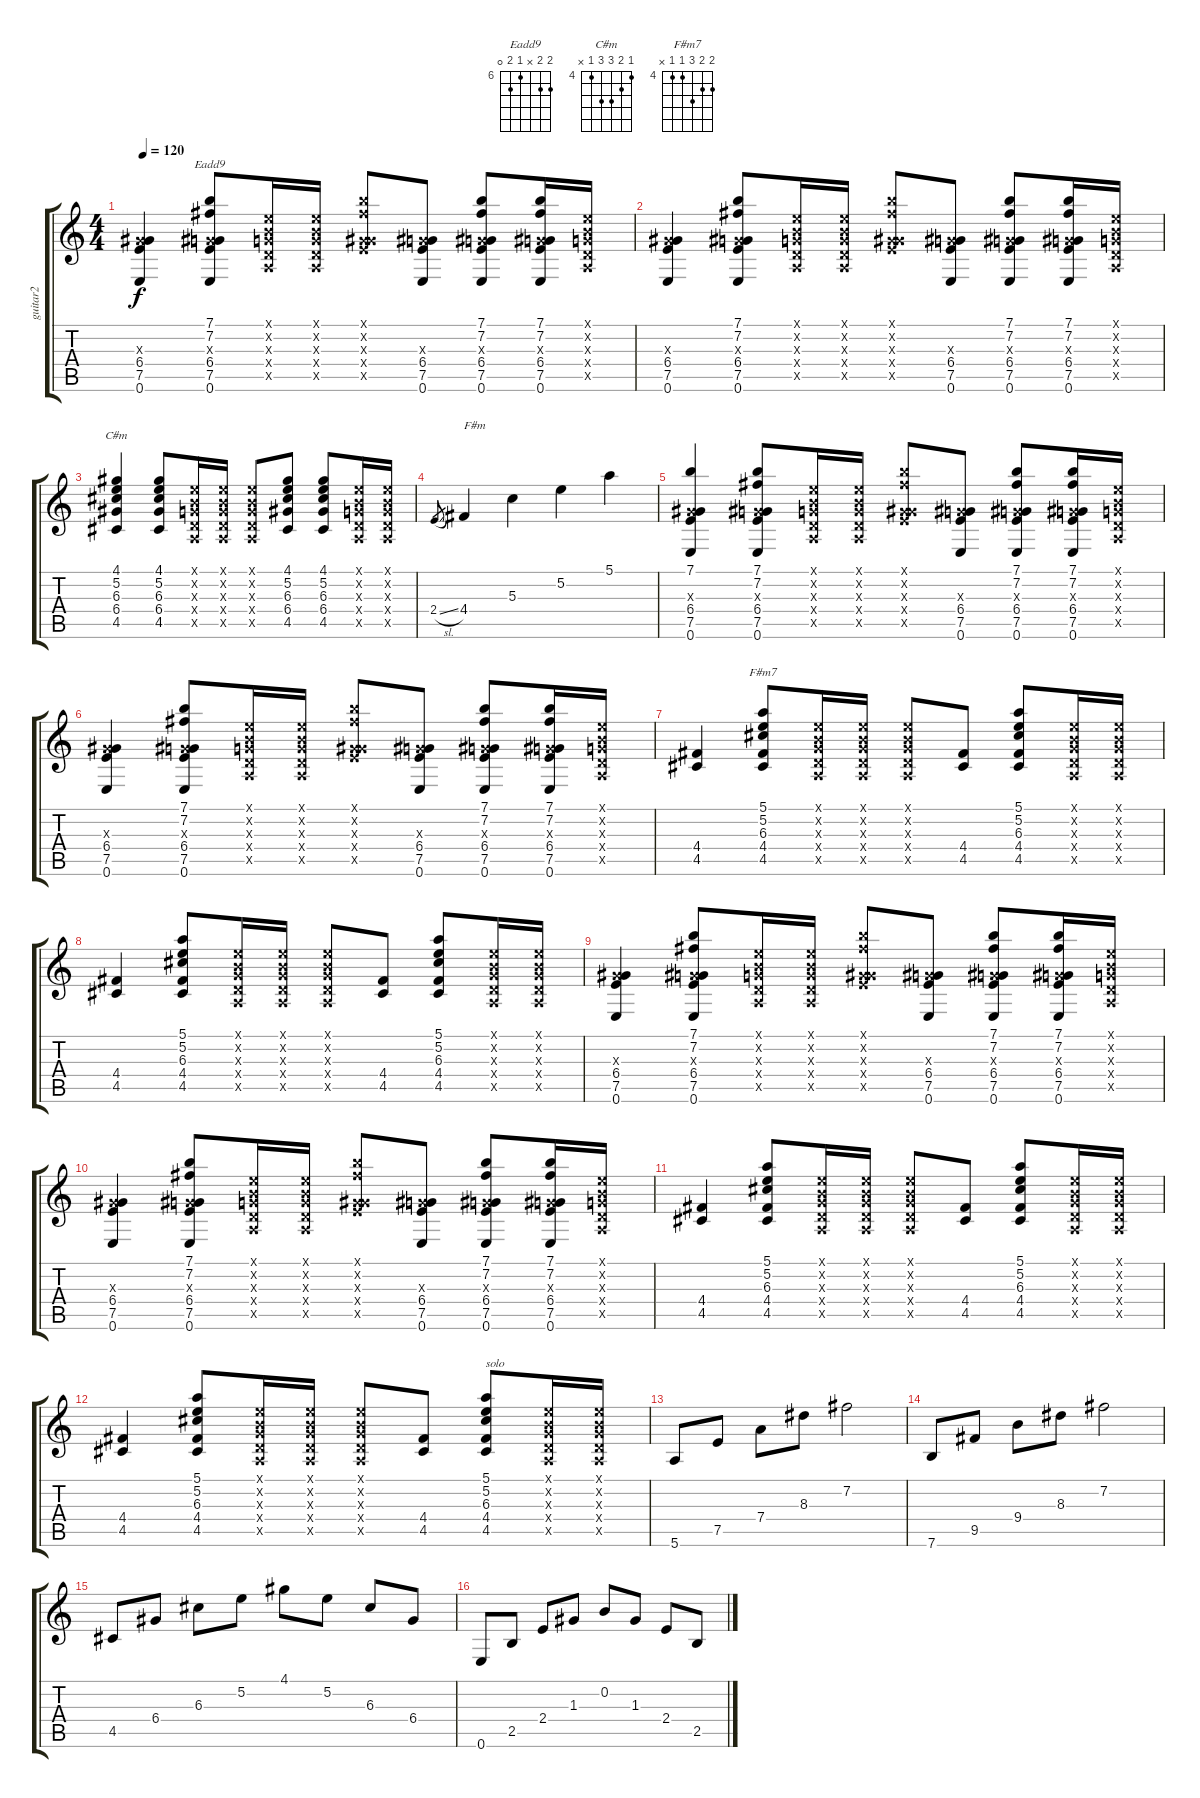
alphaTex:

\track ("guitar2" "guitar2") {instrument acousticguitarsteel}
\staff {score tabs}
\tuning (E4 B3 G3 D3 A2 E2) {hide}
\chord ("Eadd9" 7 7 x 6 7 0) {firstfret 6}
\chord ("C#m" 4 5 6 6 4 x) {firstfret 4}
\chord ("F#m7" 5 5 6 4 4 x) {firstfret 4}
\ts (4 4)
\tempo 120
\clef g2
\ks c
(0.3{x} 6.4 7.5 0.6).4{dy f} (7.1 7.2 0.3{x} 6.4 7.5 0.6).8{ch "Eadd9"} (0.1{x} 0.2{x} 0.3{x} 0.4{x} 0.5{x}).16 (0.1{x} 0.2{x} 0.3{x} 0.4{x} 0.5{x}).16 (7.1{x} 7.2{x} 0.3{x} 6.4{x} 7.5{x}).8 (0.3{x} 6.4 7.5 0.6).8 (7.1 7.2 0.3{x} 6.4 7.5 0.6).8 (7.1 7.2 0.3{x} 6.4 7.5 0.6).16 (0.1{x} 0.2{x} 0.3{x} 0.4{x} 0.5{x}).16 |
(0.3{x} 6.4 7.5 0.6).4 (7.1 7.2 0.3{x} 6.4 7.5 0.6).8 (0.1{x} 0.2{x} 0.3{x} 0.4{x} 0.5{x}).16 (0.1{x} 0.2{x} 0.3{x} 0.4{x} 0.5{x}).16 (7.1{x} 7.2{x} 0.3{x} 6.4{x} 7.5{x}).8 (0.3{x} 6.4 7.5 0.6).8 (7.1 7.2 0.3{x} 6.4 7.5 0.6).8 (7.1 7.2 0.3{x} 6.4 7.5 0.6).16 (0.1{x} 0.2{x} 0.3{x} 0.4{x} 0.5{x}).16 |
(4.1 5.2 6.3 6.4 4.5).4{ch "C#m"} (4.1 5.2 6.3 6.4 4.5).8 (0.1{x} 0.2{x} 0.3{x} 0.4{x} 0.5{x}).16 (0.1{x} 0.2{x} 0.3{x} 0.4{x} 0.5{x}).16 (0.1{x} 0.2{x} 0.3{x} 0.4{x} 0.5{x}).8 (4.1 5.2 6.3 6.4 4.5).8 (4.1 5.2 6.3 6.4 4.5).8 (0.1{x} 0.2{x} 0.3{x} 0.4{x} 0.5{x}).16 (0.1{x} 0.2{x} 0.3{x} 0.4{x} 0.5{x}).16 |
2.4{sl}.8{gr} 4.4.4{txt "F#m"} 5.3.4 5.2.4 5.1.4 |
(7.1 0.3{x} 6.4 7.5 0.6).4 (7.1 7.2 0.3{x} 6.4 7.5 0.6).8 (0.1{x} 0.2{x} 0.3{x} 0.4{x} 0.5{x}).16 (0.1{x} 0.2{x} 0.3{x} 0.4{x} 0.5{x}).16 (7.1{x} 7.2{x} 0.3{x} 6.4{x} 7.5{x}).8 (0.3{x} 6.4 7.5 0.6).8 (7.1 7.2 0.3{x} 6.4 7.5 0.6).8 (7.1 7.2 0.3{x} 6.4 7.5 0.6).16 (0.1{x} 0.2{x} 0.3{x} 0.4{x} 0.5{x}).16 |
(0.3{x} 6.4 7.5 0.6).4 (7.1 7.2 0.3{x} 6.4 7.5 0.6).8 (0.1{x} 0.2{x} 0.3{x} 0.4{x} 0.5{x}).16 (0.1{x} 0.2{x} 0.3{x} 0.4{x} 0.5{x}).16 (7.1{x} 7.2{x} 0.3{x} 6.4{x} 7.5{x}).8 (0.3{x} 6.4 7.5 0.6).8 (7.1 7.2 0.3{x} 6.4 7.5 0.6).8 (7.1 7.2 0.3{x} 6.4 7.5 0.6).16 (0.1{x} 0.2{x} 0.3{x} 0.4{x} 0.5{x}).16 |
(4.4 4.5).4 (5.1 5.2 6.3 4.4 4.5).8{ch "F#m7"} (0.1{x} 0.2{x} 0.3{x} 0.4{x} 0.5{x}).16 (0.1{x} 0.2{x} 0.3{x} 0.4{x} 0.5{x}).16 (0.1{x} 0.2{x} 0.3{x} 0.4{x} 0.5{x}).8 (4.4 4.5).8 (5.1 5.2 6.3 4.4 4.5).8 (0.1{x} 0.2{x} 0.3{x} 0.4{x} 0.5{x}).16 (0.1{x} 0.2{x} 0.3{x} 0.4{x} 0.5{x}).16 |
(4.4 4.5).4 (5.1 5.2 6.3 4.4 4.5).8 (0.1{x} 0.2{x} 0.3{x} 0.4{x} 0.5{x}).16 (0.1{x} 0.2{x} 0.3{x} 0.4{x} 0.5{x}).16 (0.1{x} 0.2{x} 0.3{x} 0.4{x} 0.5{x}).8 (4.4 4.5).8 (5.1 5.2 6.3 4.4 4.5).8 (0.1{x} 0.2{x} 0.3{x} 0.4{x} 0.5{x}).16 (0.1{x} 0.2{x} 0.3{x} 0.4{x} 0.5{x}).16 |
(0.3{x} 6.4 7.5 0.6).4 (7.1 7.2 0.3{x} 6.4 7.5 0.6).8 (0.1{x} 0.2{x} 0.3{x} 0.4{x} 0.5{x}).16 (0.1{x} 0.2{x} 0.3{x} 0.4{x} 0.5{x}).16 (7.1{x} 7.2{x} 0.3{x} 6.4{x} 7.5{x}).8 (0.3{x} 6.4 7.5 0.6).8 (7.1 7.2 0.3{x} 6.4 7.5 0.6).8 (7.1 7.2 0.3{x} 6.4 7.5 0.6).16 (0.1{x} 0.2{x} 0.3{x} 0.4{x} 0.5{x}).16 |
(0.3{x} 6.4 7.5 0.6).4 (7.1 7.2 0.3{x} 6.4 7.5 0.6).8 (0.1{x} 0.2{x} 0.3{x} 0.4{x} 0.5{x}).16 (0.1{x} 0.2{x} 0.3{x} 0.4{x} 0.5{x}).16 (7.1{x} 7.2{x} 0.3{x} 6.4{x} 7.5{x}).8 (0.3{x} 6.4 7.5 0.6).8 (7.1 7.2 0.3{x} 6.4 7.5 0.6).8 (7.1 7.2 0.3{x} 6.4 7.5 0.6).16 (0.1{x} 0.2{x} 0.3{x} 0.4{x} 0.5{x}).16 |
(4.4 4.5).4 (5.1 5.2 6.3 4.4 4.5).8 (0.1{x} 0.2{x} 0.3{x} 0.4{x} 0.5{x}).16 (0.1{x} 0.2{x} 0.3{x} 0.4{x} 0.5{x}).16 (0.1{x} 0.2{x} 0.3{x} 0.4{x} 0.5{x}).8 (4.4 4.5).8 (5.1 5.2 6.3 4.4 4.5).8 (0.1{x} 0.2{x} 0.3{x} 0.4{x} 0.5{x}).16 (0.1{x} 0.2{x} 0.3{x} 0.4{x} 0.5{x}).16 |
(4.4 4.5).4 (5.1 5.2 6.3 4.4 4.5).8 (0.1{x} 0.2{x} 0.3{x} 0.4{x} 0.5{x}).16 (0.1{x} 0.2{x} 0.3{x} 0.4{x} 0.5{x}).16 (0.1{x} 0.2{x} 0.3{x} 0.4{x} 0.5{x}).8 (4.4 4.5).8 (5.1 5.2 6.3 4.4 4.5).8{txt "solo"} (0.1{x} 0.2{x} 0.3{x} 0.4{x} 0.5{x}).16 (0.1{x} 0.2{x} 0.3{x} 0.4{x} 0.5{x}).16 |
5.6.8 7.5.8 7.4.8 8.3.8 7.2.2 |
7.6.8 9.5.8 9.4.8 8.3.8 7.2.2 |
4.5.8 6.4.8 6.3.8 5.2.8 4.1.8 5.2.8 6.3.8 6.4.8 |
0.6.8 2.5.8 2.4.8 1.3.8 0.2.8 1.3.8 2.4.8 2.5.8
